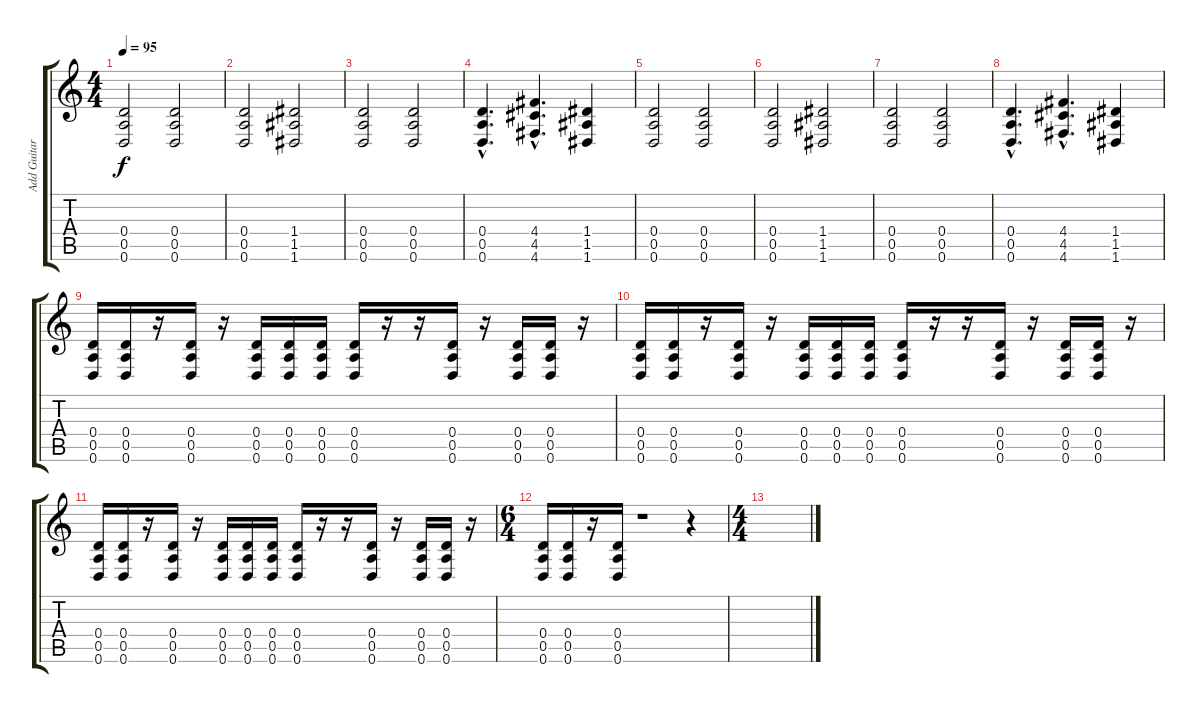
\track ("Add Guitar / Delay" "Add Guitar") {instrument electricguitarclean}
\staff {score tabs}
\tuning (E4 B3 G3 D3 A2 D2) {hide}
\ts (4 4)
\tempo 95
\clef g2
\ks c
(0.4 0.5 0.6).2{dy f volume 14 balance 16 instrument distortionguitar} (0.4 0.5 0.6).2 |
(0.4 0.5 0.6).2 (1.4 1.5 1.6).2 |
(0.4 0.5 0.6).2{volume 14 balance 16 instrument distortionguitar} (0.4 0.5 0.6).2 |
(0.4{hac} 0.5{hac} 0.6{hac}).4{d} (4.4{hac} 4.5{hac} 4.6{hac}).4{d} (1.4 1.5 1.6).4 |
(0.4 0.5 0.6).2{volume 14 balance 16 instrument distortionguitar} (0.4 0.5 0.6).2 |
(0.4 0.5 0.6).2 (1.4 1.5 1.6).2 |
(0.4 0.5 0.6).2{volume 14 balance 16 instrument distortionguitar} (0.4 0.5 0.6).2 |
(0.4{hac} 0.5{hac} 0.6{hac}).4{d} (4.4{hac} 4.5{hac} 4.6{hac}).4{d} (1.4 1.5 1.6).4 |
(0.4 0.5 0.6).16 (0.4 0.5 0.6).16 r.16 (0.4 0.5 0.6).16 r.16 (0.4 0.5 0.6).16 (0.4 0.5 0.6).16 (0.4 0.5 0.6).16 (0.4 0.5 0.6).16 r.16 r.16 (0.4 0.5 0.6).16 r.16 (0.4 0.5 0.6).16 (0.4 0.5 0.6).16 r.16 |
(0.4 0.5 0.6).16 (0.4 0.5 0.6).16 r.16 (0.4 0.5 0.6).16 r.16 (0.4 0.5 0.6).16 (0.4 0.5 0.6).16 (0.4 0.5 0.6).16 (0.4 0.5 0.6).16 r.16 r.16 (0.4 0.5 0.6).16 r.16 (0.4 0.5 0.6).16 (0.4 0.5 0.6).16 r.16 |
(0.4 0.5 0.6).16 (0.4 0.5 0.6).16 r.16 (0.4 0.5 0.6).16 r.16 (0.4 0.5 0.6).16 (0.4 0.5 0.6).16 (0.4 0.5 0.6).16 (0.4 0.5 0.6).16 r.16 r.16 (0.4 0.5 0.6).16 r.16 (0.4 0.5 0.6).16 (0.4 0.5 0.6).16 r.16 |
\ts (6 4)
(0.4 0.5 0.6).16 (0.4 0.5 0.6).16 r.16 (0.4 0.5 0.6).16 r.1 r.4 |
\ts (4 4)
